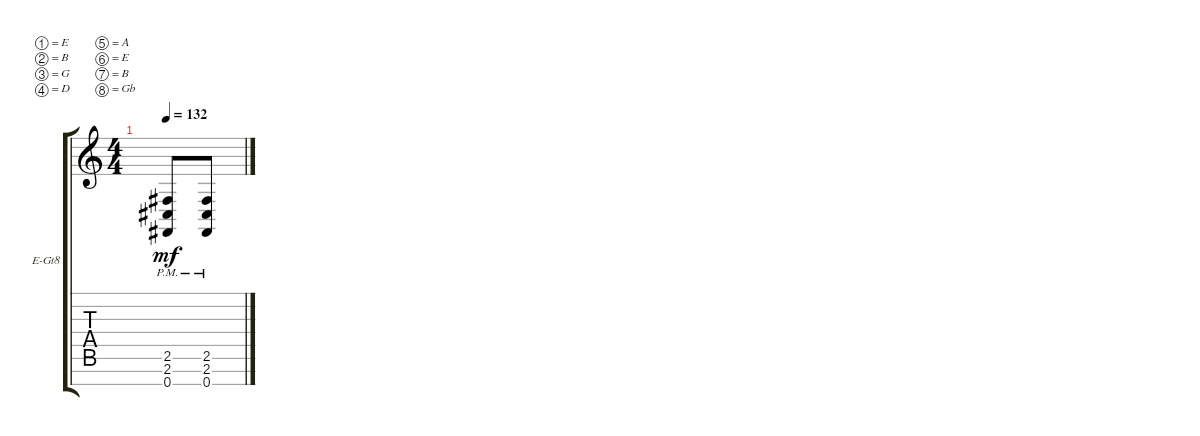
\defaultSystemsLayout 4
\bracketExtendMode groupsimilarinstruments
\firstSystemTrackNameOrientation horizontal
\otherSystemsTrackNameOrientation horizontal
\track ("Electric Guitar" "E-Gt8") {instrument distortionguitar}
\staff {score tabs}
\tuning (E4 B3 G3 D3 A2 E2 B1 Gb1)
\ts (4 4)
\tempo 132
\clef g2
\ks c
(0.8{pm} 2.7{pm} 2.6{pm}).8{dy mf} (0.8{pm} 2.7{pm} 2.6{pm}).8
